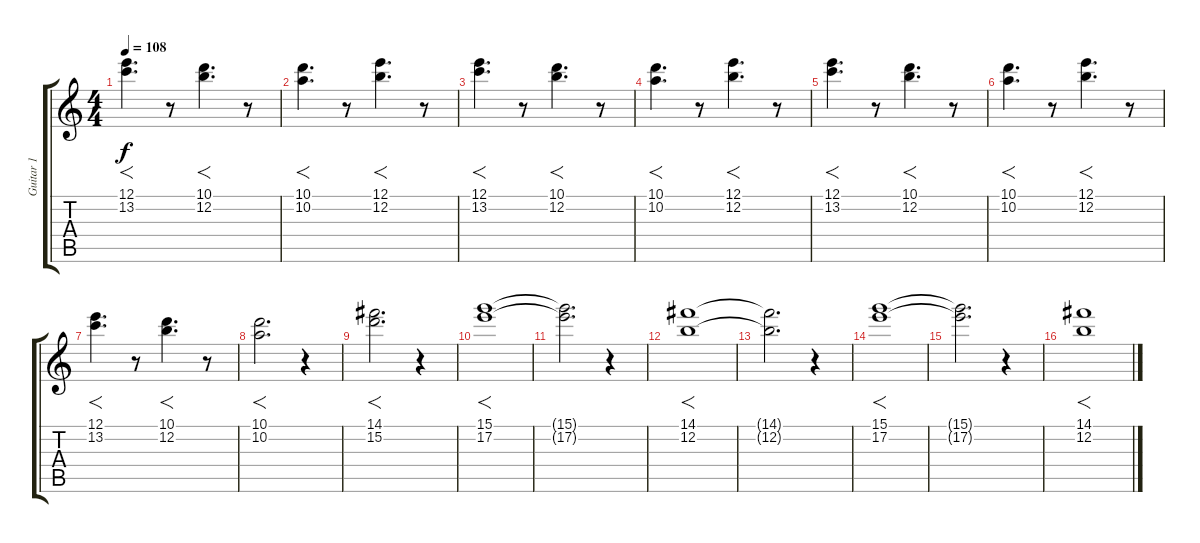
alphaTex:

\track ("Guitar 1" "Guitar 1") {instrument electricguitarclean}
\staff {score tabs}
\tuning (E4 B3 G3 D3 A2 E2) {hide}
\ts (4 4)
\tempo 108
\clef g2
\ks c
(12.1 13.2).4{f d dy f} r.8 (10.1 12.2).4{f d} r.8 |
(10.1 10.2).4{f d} r.8 (12.1 12.2).4{f d} r.8 |
(12.1 13.2).4{f d} r.8 (10.1 12.2).4{f d} r.8 |
(10.1 10.2).4{f d} r.8 (12.1 12.2).4{f d} r.8 |
(12.1 13.2).4{f d} r.8 (10.1 12.2).4{f d} r.8 |
(10.1 10.2).4{f d} r.8 (12.1 12.2).4{f d} r.8 |
(12.1 13.2).4{f d} r.8 (10.1 12.2).4{f d} r.8 |
(10.1 10.2).2{f d} r.4 |
(14.1 15.2).2{f d} r.4 |
(15.1 17.2).1{f} |
(15.1{t} 17.2{t}).2{d} r.4 |
(14.1 12.2).1{f} |
(14.1{t} 12.2{t}).2{d} r.4 |
(15.1 17.2).1{f} |
(15.1{t} 17.2{t}).2{d} r.4 |
(14.1 12.2).1{f}
